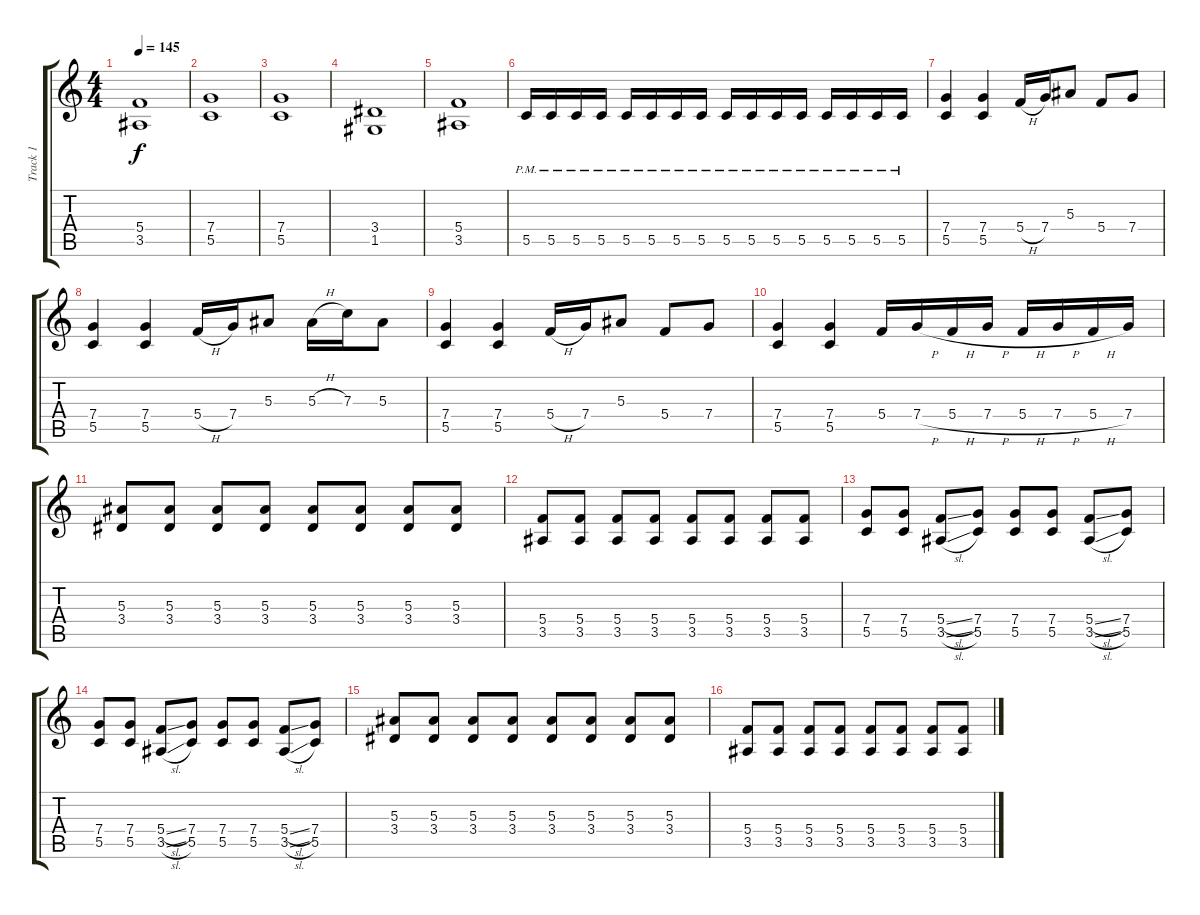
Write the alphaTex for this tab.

\track ("Track 1" "Track 1") {instrument distortionguitar}
\staff {score tabs}
\tuning (D4 A3 F3 C3 G2 D2) {hide}
\ts (4 4)
\tempo 145
\clef g2
\ks c
(5.4 3.5).1{dy f} |
(7.4 5.5).1 |
(7.4 5.5).1 |
(3.4 1.5).1 |
(5.4 3.5).1 |
5.5{pm}.16 5.5{pm}.16 5.5{pm}.16 5.5{pm}.16 5.5{pm}.16 5.5{pm}.16 5.5{pm}.16 5.5{pm}.16 5.5{pm}.16 5.5{pm}.16 5.5{pm}.16 5.5{pm}.16 5.5{pm}.16 5.5{pm}.16 5.5{pm}.16 5.5{pm}.16 |
(7.4 5.5).4 (7.4 5.5).4 5.4{h}.16 7.4.16 5.3.8 5.4.8 7.4.8 |
(7.4 5.5).4 (7.4 5.5).4 5.4{h}.16 7.4.16 5.3.8 5.3{h}.16 7.3.16 5.3.8 |
(7.4 5.5).4 (7.4 5.5).4 5.4{h}.16 7.4.16 5.3.8 5.4.8 7.4.8 |
(7.4 5.5).4 (7.4 5.5).4 5.4.16 7.4{h}.16 5.4{h}.16 7.4{h}.16 5.4{h}.16 7.4{h}.16 5.4{h}.16 7.4.16 |
(5.3 3.4).8 (5.3 3.4).8 (5.3 3.4).8 (5.3 3.4).8 (5.3 3.4).8 (5.3 3.4).8 (5.3 3.4).8 (5.3 3.4).8 |
(5.4 3.5).8 (5.4 3.5).8 (5.4 3.5).8 (5.4 3.5).8 (5.4 3.5).8 (5.4 3.5).8 (5.4 3.5).8 (5.4 3.5).8 |
(7.4 5.5).8 (7.4 5.5).8 (5.4{sl} 3.5{sl}).8 (7.4 5.5).8 (7.4 5.5).8 (7.4 5.5).8 (5.4{sl} 3.5{sl}).8 (7.4 5.5).8 |
(7.4 5.5).8 (7.4 5.5).8 (5.4{sl} 3.5{sl}).8 (7.4 5.5).8 (7.4 5.5).8 (7.4 5.5).8 (5.4{sl} 3.5{sl}).8 (7.4 5.5).8 |
(5.3 3.4).8 (5.3 3.4).8 (5.3 3.4).8 (5.3 3.4).8 (5.3 3.4).8 (5.3 3.4).8 (5.3 3.4).8 (5.3 3.4).8 |
(5.4 3.5).8 (5.4 3.5).8 (5.4 3.5).8 (5.4 3.5).8 (5.4 3.5).8 (5.4 3.5).8 (5.4 3.5).8 (5.4 3.5).8
